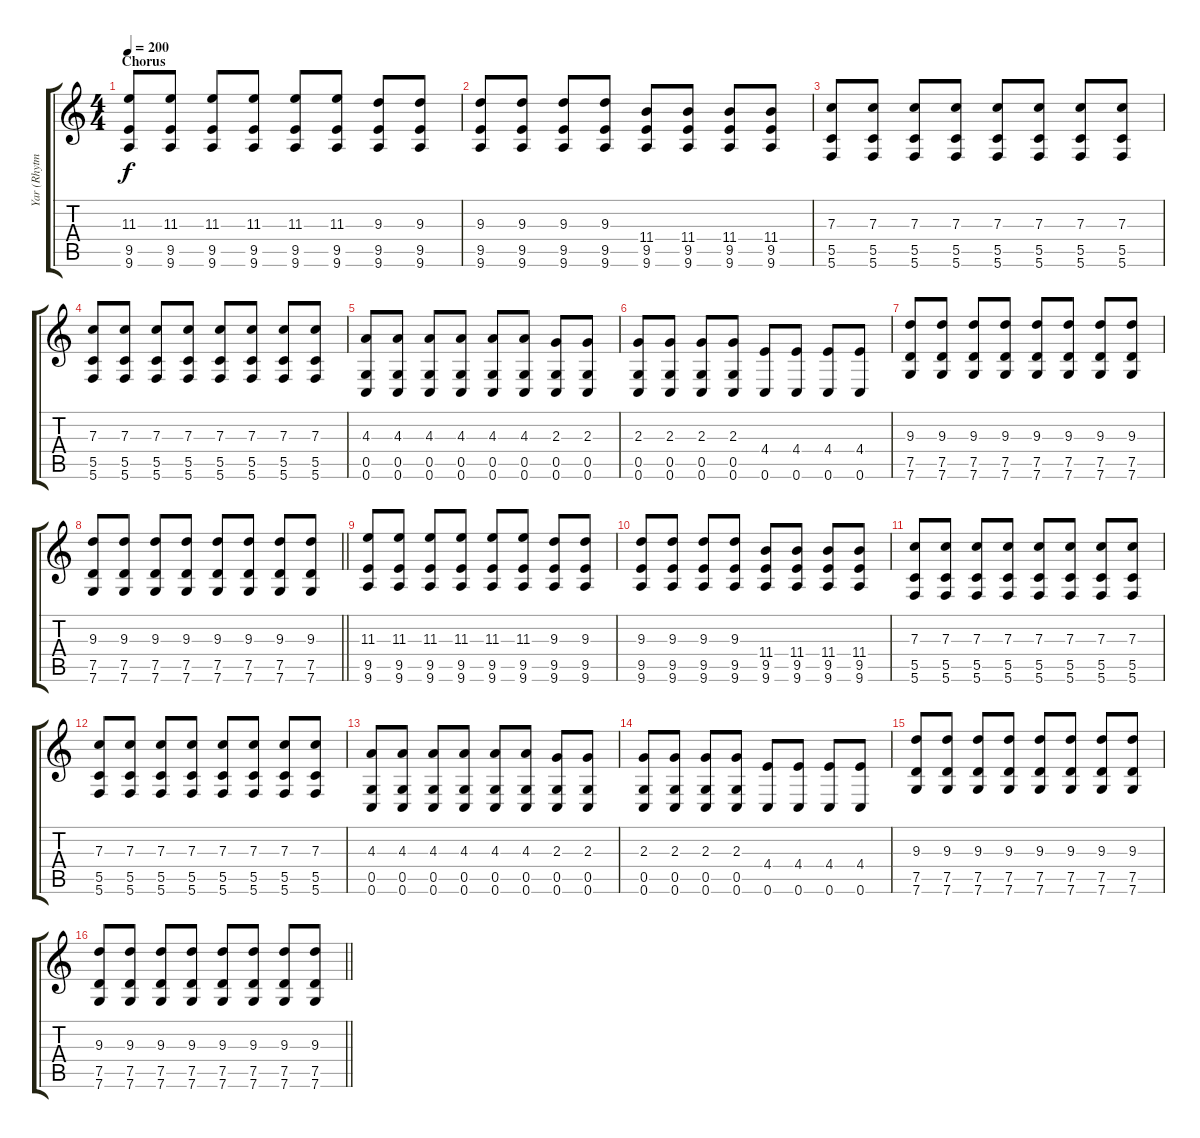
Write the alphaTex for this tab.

\track ("Yar (Rhytm)" "Yar (Rhytm") {instrument distortionguitar}
\staff {score tabs}
\tuning (D4 A3 F3 C3 G2 C2) {hide}
\ts (4 4)
\section ("" "Chorus")
\tempo 200
\clef g2
\ks c
(11.3 9.5 9.6).8{dy f volume 12} (11.3 9.5 9.6).8 (11.3 9.5 9.6).8 (11.3 9.5 9.6).8 (11.3 9.5 9.6).8 (11.3 9.5 9.6).8 (9.3 9.5 9.6).8 (9.3 9.5 9.6).8 |
(9.3 9.5 9.6).8 (9.3 9.5 9.6).8 (9.3 9.5 9.6).8 (9.3 9.5 9.6).8 (11.4 9.5 9.6).8 (11.4 9.5 9.6).8 (11.4 9.5 9.6).8 (11.4 9.5 9.6).8 |
(7.3 5.5 5.6).8 (7.3 5.5 5.6).8 (7.3 5.5 5.6).8 (7.3 5.5 5.6).8 (7.3 5.5 5.6).8 (7.3 5.5 5.6).8 (7.3 5.5 5.6).8 (7.3 5.5 5.6).8 |
(7.3 5.5 5.6).8 (7.3 5.5 5.6).8 (7.3 5.5 5.6).8 (7.3 5.5 5.6).8 (7.3 5.5 5.6).8 (7.3 5.5 5.6).8 (7.3 5.5 5.6).8 (7.3 5.5 5.6).8 |
(4.3 0.5 0.6).8 (4.3 0.5 0.6).8 (4.3 0.5 0.6).8 (4.3 0.5 0.6).8 (4.3 0.5 0.6).8 (4.3 0.5 0.6).8 (2.3 0.5 0.6).8 (2.3 0.5 0.6).8 |
(2.3 0.5 0.6).8 (2.3 0.5 0.6).8 (2.3 0.5 0.6).8 (2.3 0.5 0.6).8 (4.4 0.6).8 (4.4 0.6).8 (4.4 0.6).8 (4.4 0.6).8 |
(9.3 7.5 7.6).8 (9.3 7.5 7.6).8 (9.3 7.5 7.6).8 (9.3 7.5 7.6).8 (9.3 7.5 7.6).8 (9.3 7.5 7.6).8 (9.3 7.5 7.6).8 (9.3 7.5 7.6).8 |
\barLineRight lightlight
(9.3 7.5 7.6).8 (9.3 7.5 7.6).8 (9.3 7.5 7.6).8 (9.3 7.5 7.6).8 (9.3 7.5 7.6).8 (9.3 7.5 7.6).8 (9.3 7.5 7.6).8 (9.3 7.5 7.6).8 |
(11.3 9.5 9.6).8 (11.3 9.5 9.6).8 (11.3 9.5 9.6).8 (11.3 9.5 9.6).8 (11.3 9.5 9.6).8 (11.3 9.5 9.6).8 (9.3 9.5 9.6).8 (9.3 9.5 9.6).8 |
(9.3 9.5 9.6).8 (9.3 9.5 9.6).8 (9.3 9.5 9.6).8 (9.3 9.5 9.6).8 (11.4 9.5 9.6).8 (11.4 9.5 9.6).8 (11.4 9.5 9.6).8 (11.4 9.5 9.6).8 |
(7.3 5.5 5.6).8 (7.3 5.5 5.6).8 (7.3 5.5 5.6).8 (7.3 5.5 5.6).8 (7.3 5.5 5.6).8 (7.3 5.5 5.6).8 (7.3 5.5 5.6).8 (7.3 5.5 5.6).8 |
(7.3 5.5 5.6).8 (7.3 5.5 5.6).8 (7.3 5.5 5.6).8 (7.3 5.5 5.6).8 (7.3 5.5 5.6).8 (7.3 5.5 5.6).8 (7.3 5.5 5.6).8 (7.3 5.5 5.6).8 |
(4.3 0.5 0.6).8 (4.3 0.5 0.6).8 (4.3 0.5 0.6).8 (4.3 0.5 0.6).8 (4.3 0.5 0.6).8 (4.3 0.5 0.6).8 (2.3 0.5 0.6).8 (2.3 0.5 0.6).8 |
(2.3 0.5 0.6).8 (2.3 0.5 0.6).8 (2.3 0.5 0.6).8 (2.3 0.5 0.6).8 (4.4 0.6).8 (4.4 0.6).8 (4.4 0.6).8 (4.4 0.6).8 |
(9.3 7.5 7.6).8 (9.3 7.5 7.6).8 (9.3 7.5 7.6).8 (9.3 7.5 7.6).8 (9.3 7.5 7.6).8 (9.3 7.5 7.6).8 (9.3 7.5 7.6).8 (9.3 7.5 7.6).8 |
\barLineRight lightlight
(9.3 7.5 7.6).8 (9.3 7.5 7.6).8 (9.3 7.5 7.6).8 (9.3 7.5 7.6).8 (9.3 7.5 7.6).8 (9.3 7.5 7.6).8 (9.3 7.5 7.6).8 (9.3 7.5 7.6).8
